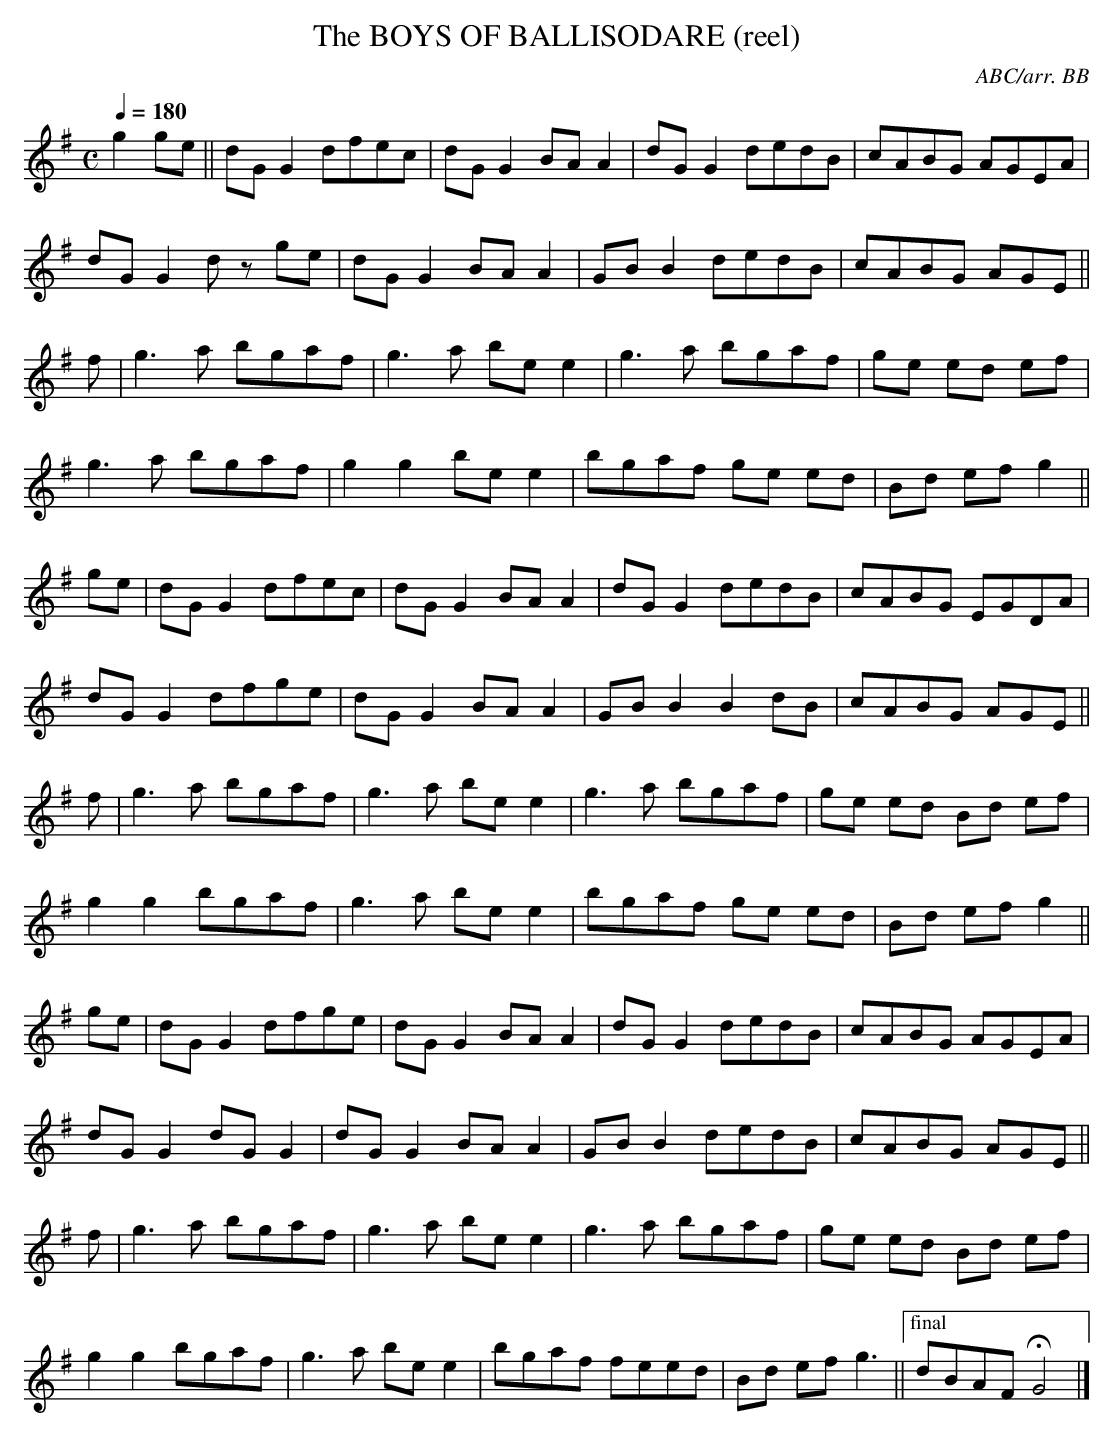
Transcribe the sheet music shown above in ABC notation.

X:1
T:BOYS OF BALLISODARE (reel), The
C:ABC/arr. BB
on the day this was recorded!
M:C
L:1/8
Q:1/4=180
K:G
g2ge||dGG2 dfec|dGG2 BAA2|dGG2 dedB|cABG AGEA|
dGG2 dz ge|dGG2 BAA2|GBB2 dedB|cABG AGE||
f|g3a bgaf|g3a bee2|g3a bgaf|ge ed ef|
g3a bgaf|g2g2 bee2|bgaf ge ed|Bd ef g2||
ge|dGG2 dfec|dGG2 BAA2|dGG2 dedB|cABG EGDA|
dGG2 dfge|dGG2 BAA2|GBB2 B2dB|cABG AGE||
f|g3a bgaf|g3a bee2|g3a bgaf|ge ed Bd ef|
g2g2 bgaf|g3a bee2|bgaf ge ed|Bd efg2||
ge|dGG2 dfge|dGG2 BAA2|dGG2 dedB|cABG AGEA|
dGG2 dGG2|dGG2 BAA2|GBB2 dedB|cABG AGE||
f|g3a bgaf|g3a bee2|g3a bgaf|ge ed Bd ef|
g2g2 bgaf|g3a bee2|bgaf feed|Bd efg3||\
["final" dBAF HG4 |]
